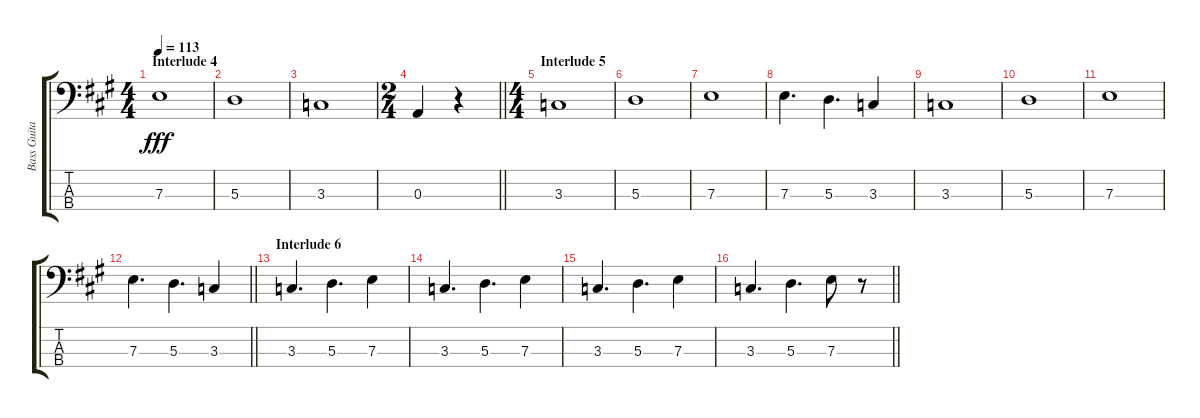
\track ("Bass Guitar " "Bass Guita") {instrument electricbasspick}
\staff {score tabs}
\tuning (G2 D2 A1 E1) {hide}
\ts (4 4)
\section ("" "Interlude 4")
\tempo 113
\clef f4
\ks a
7.3.1{dy fff} |
5.3.1 |
3.3.1 |
\ts (2 4)
\barLineRight lightlight
0.3.4 r.4 |
\ts (4 4)
\section ("" "Interlude 5")
3.3.1 |
5.3.1 |
7.3.1 |
7.3.4{d} 5.3.4{d} 3.3.4 |
3.3.1 |
5.3.1 |
7.3.1 |
\barLineRight lightlight
7.3.4{d} 5.3.4{d} 3.3.4 |
\section ("" "Interlude 6")
3.3.4{d} 5.3.4{d} 7.3.4 |
3.3.4{d} 5.3.4{d} 7.3.4 |
3.3.4{d} 5.3.4{d} 7.3.4 |
\barLineRight lightlight
3.3.4{d} 5.3.4{d} 7.3.8 r.8
